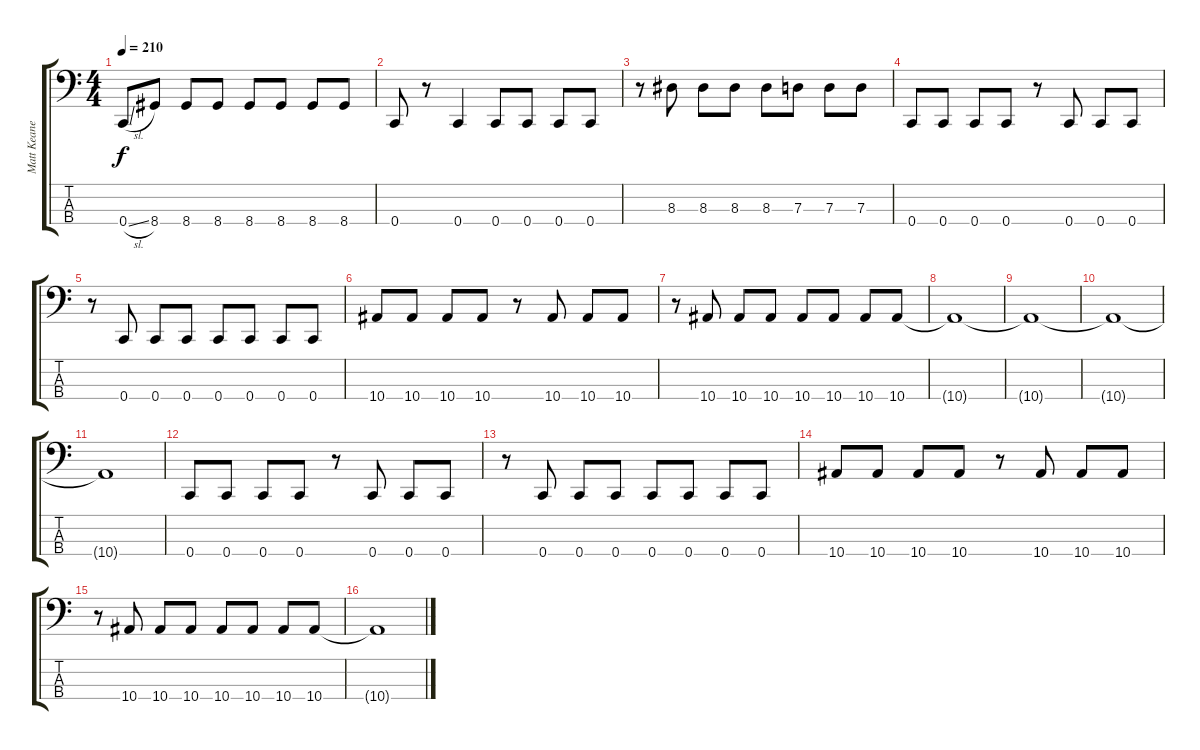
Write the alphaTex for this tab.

\track ("Matt Keane" "Matt Keane") {instrument electricbasspick}
\staff {score tabs}
\tuning (F2 C2 G1 C1) {hide}
\ts (4 4)
\tempo 210
\clef f4
\ks c
0.4{sl}.8{dy f} 8.4.8 8.4.8 8.4.8 8.4.8 8.4.8 8.4.8 8.4.8 |
0.4.8 r.8 0.4.4 0.4.8 0.4.8 0.4.8 0.4.8 |
r.8 8.3.8 8.3.8 8.3.8 8.3.8 7.3.8 7.3.8 7.3.8 |
0.4.8 0.4.8 0.4.8 0.4.8 r.8 0.4.8 0.4.8 0.4.8 |
r.8 0.4.8 0.4.8 0.4.8 0.4.8 0.4.8 0.4.8 0.4.8 |
10.4.8 10.4.8 10.4.8 10.4.8 r.8 10.4.8 10.4.8 10.4.8 |
r.8 10.4.8 10.4.8 10.4.8 10.4.8 10.4.8 10.4.8 10.4.8 |
10.4{t}.1 |
10.4{t}.1 |
10.4{t}.1 |
10.4{t}.1 |
0.4.8 0.4.8 0.4.8 0.4.8 r.8 0.4.8 0.4.8 0.4.8 |
r.8 0.4.8 0.4.8 0.4.8 0.4.8 0.4.8 0.4.8 0.4.8 |
10.4.8 10.4.8 10.4.8 10.4.8 r.8 10.4.8 10.4.8 10.4.8 |
r.8 10.4.8 10.4.8 10.4.8 10.4.8 10.4.8 10.4.8 10.4.8 |
10.4{t}.1
